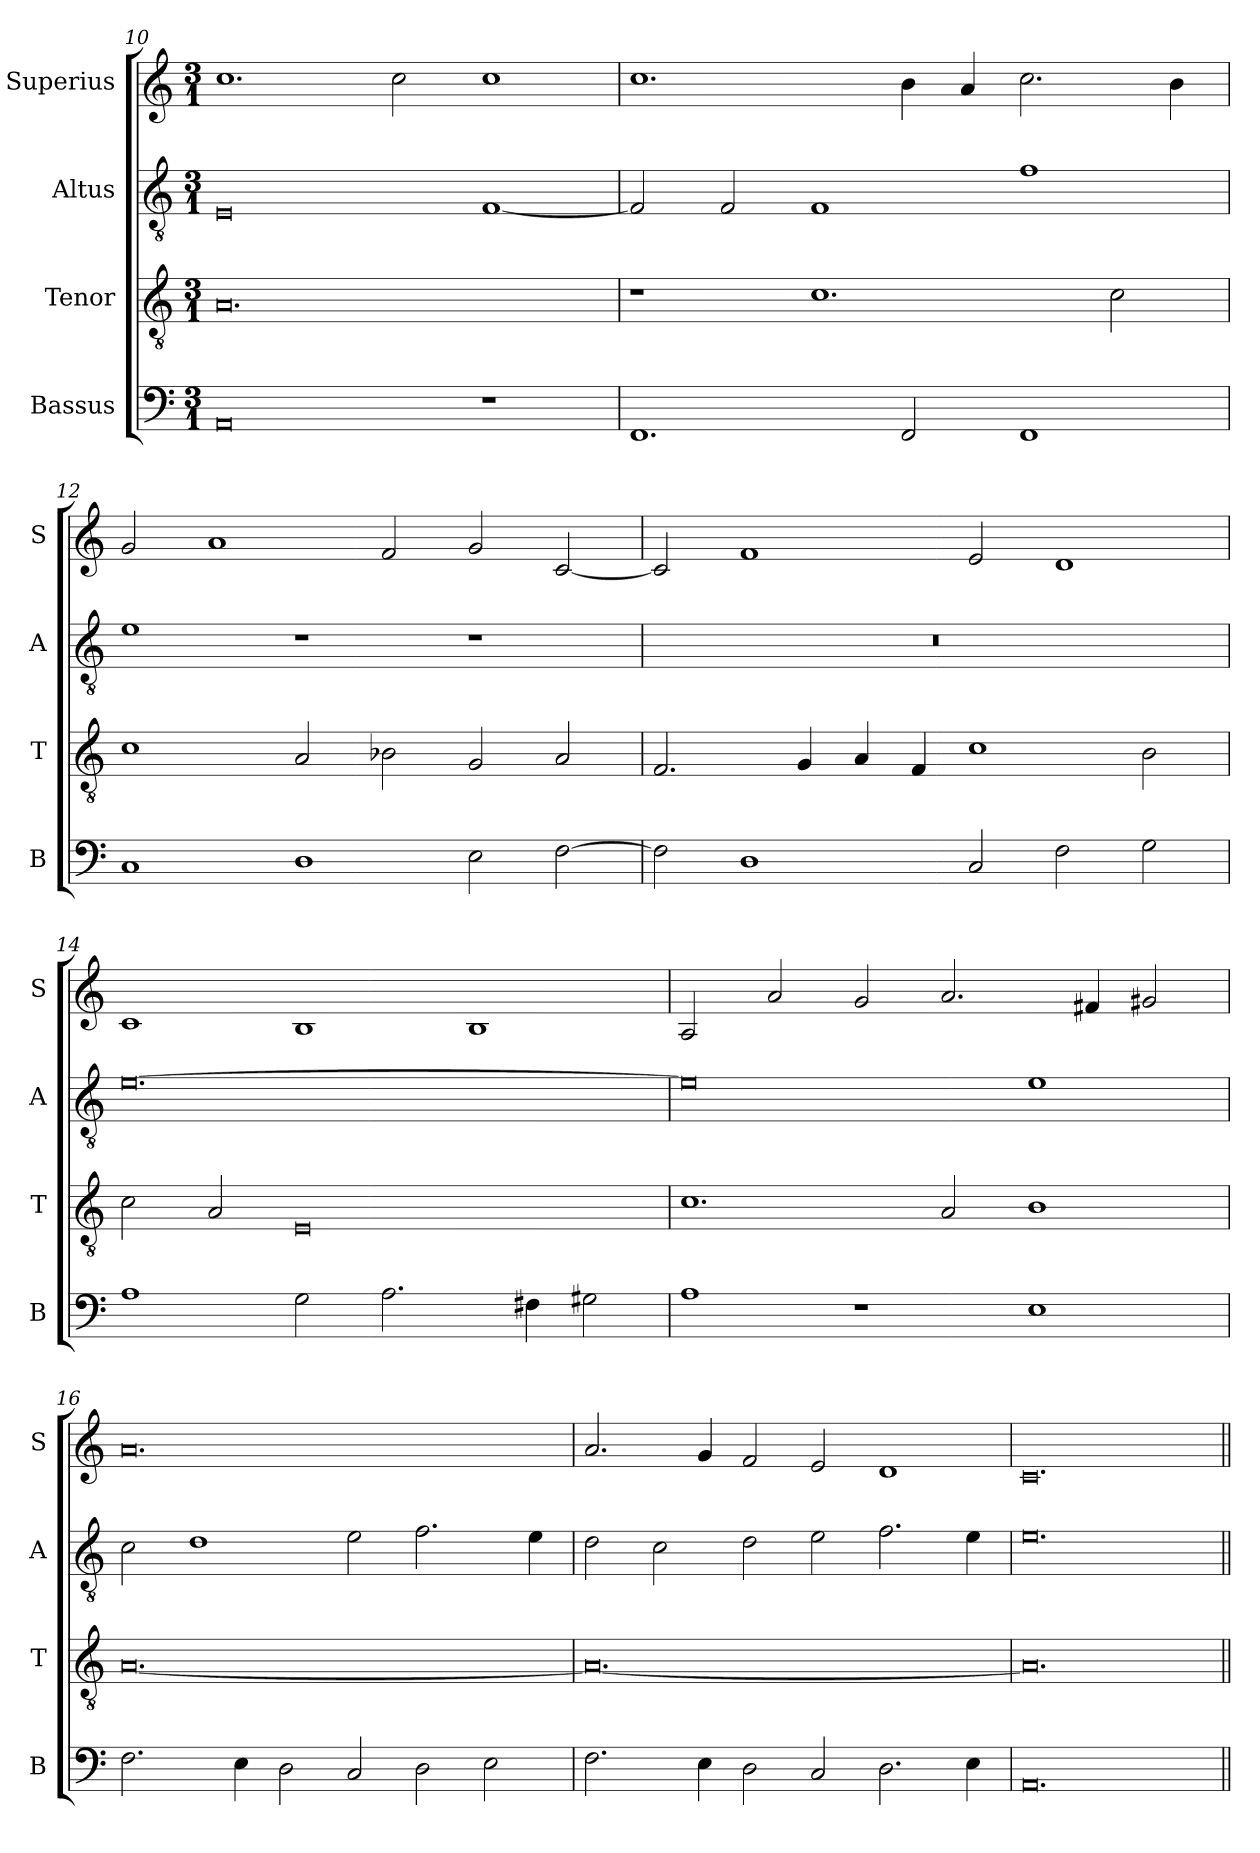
**kern	**kern	**kern	**kern
*part4	*part3	*part2	*part1
*staff4	*staff3	*staff2	*staff1
*I"Bassus	*I"Tenor	*I"Altus	*I"Superius
*I'B	*I'T	*I'A	*I'S
*clefF4	*clefGv2	*clefGv2	*clefG2
*k[]	*k[]	*k[]	*k[]
*M3/1	*M3/1	*M3/1	*M3/1
=10	=10	=10	=10
0AA	0.A	0E	1.cc
.	.	.	2cc\
1r	.	[1F	1cc
=11	=11	=11	=11
1.FF	1r	2F/]	1.cc
.	.	2F/	.
.	1.c	1F	.
2FF/	.	.	4b\
.	.	.	4a/
1FF	.	1f	2.cc\
.	2c\	.	.
.	.	.	4b\
=12	=12	=12	=12
1C	1c	1e	2g/
.	.	.	1a
1D	2A/	1r	.
.	2B-X\	.	2f/
2E\	2G/	1r	2g/
[2F\	2A/	.	[2c/
=13	=13	=13	=13
2F\]	2.F/	0.r	2c/]
1D	.	.	1f
.	4G/	.	.
.	4A/	.	.
.	4F/	.	.
2C/	1c	.	2e/
2F\	.	.	1d
2G\	2B\	.	.
=14	=14	=14	=14
1A	2c\	[0.e	1c
.	2A/	.	.
2G\	0E	.	1B
2.A\	.	.	.
.	.	.	1B
4F#X\	.	.	.
2G#X\	.	.	.
=15	=15	=15	=15
1A	1.c	0e]	2A/
.	.	.	2a/
1r	.	.	2g/
.	2A/	.	2.a/
1E	1B	1e	.
.	.	.	4f#X/
.	.	.	2g#X/
=16	=16	=16	=16
2.F\	[0.A	2c\	0.a
.	.	1d	.
4E\	.	.	.
2D\	.	.	.
2C/	.	2e\	.
2D\	.	2.f\	.
2E\	.	.	.
.	.	4e\	.
=17	=17	=17	=17
2.F\	0.A_	2d\	2.a/
.	.	2c\	.
4E\	.	.	4g/
2D\	.	2d\	2f/
2C/	.	2e\	2e/
2.D\	.	2.f\	1d
4E\	.	4e\	.
=18	=18	=18	=18
0.AA	0.A]	0.e	0.c
=||	=||	=||	=||
*-	*-	*-	*-
